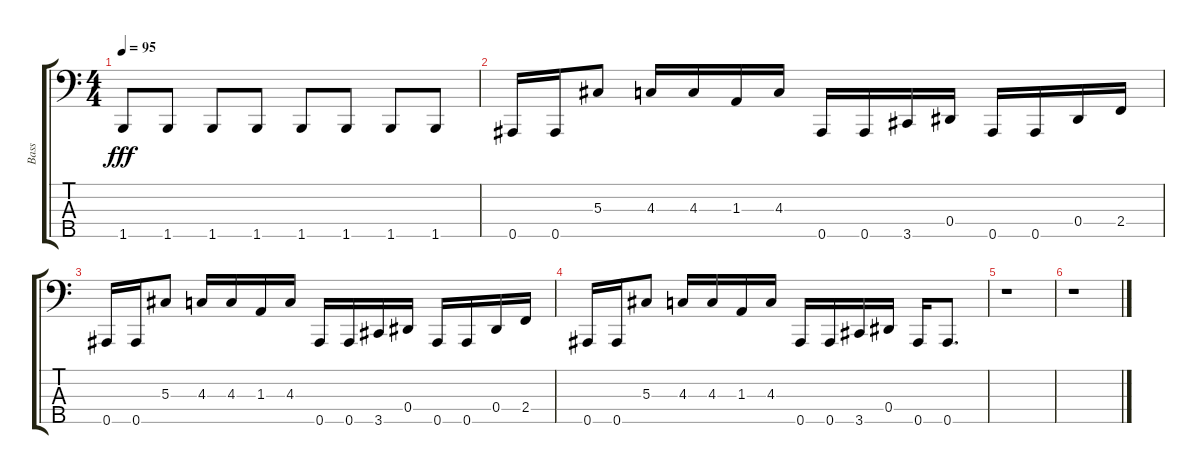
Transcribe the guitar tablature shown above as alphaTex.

\track ("Bass" "Bass") {solo instrument electricbassfinger}
\staff {score tabs}
\tuning (Gb2 Db2 Ab1 Eb1 Bb0) {hide}
\ts (4 4)
\tempo 95
\clef f4
\ks c
1.5.8{dy fff} 1.5.8 1.5.8 1.5.8 1.5.8 1.5.8 1.5.8 1.5.8 |
0.5.16 0.5.16 5.3.8 4.3.16 4.3.16 1.3.16 4.3.16 0.5.16 0.5.16 3.5.16 0.4.16 0.5.16 0.5.16 0.4.16 2.4.16 |
0.5.16 0.5.16 5.3.8 4.3.16 4.3.16 1.3.16 4.3.16 0.5.16 0.5.16 3.5.16 0.4.16 0.5.16 0.5.16 0.4.16 2.4.16 |
0.5.16 0.5.16 5.3.8 4.3.16 4.3.16 1.3.16 4.3.16 0.5.16 0.5.16 3.5.16 0.4.16 0.5.16 0.5.8{d} |
r.1 |
r.1
